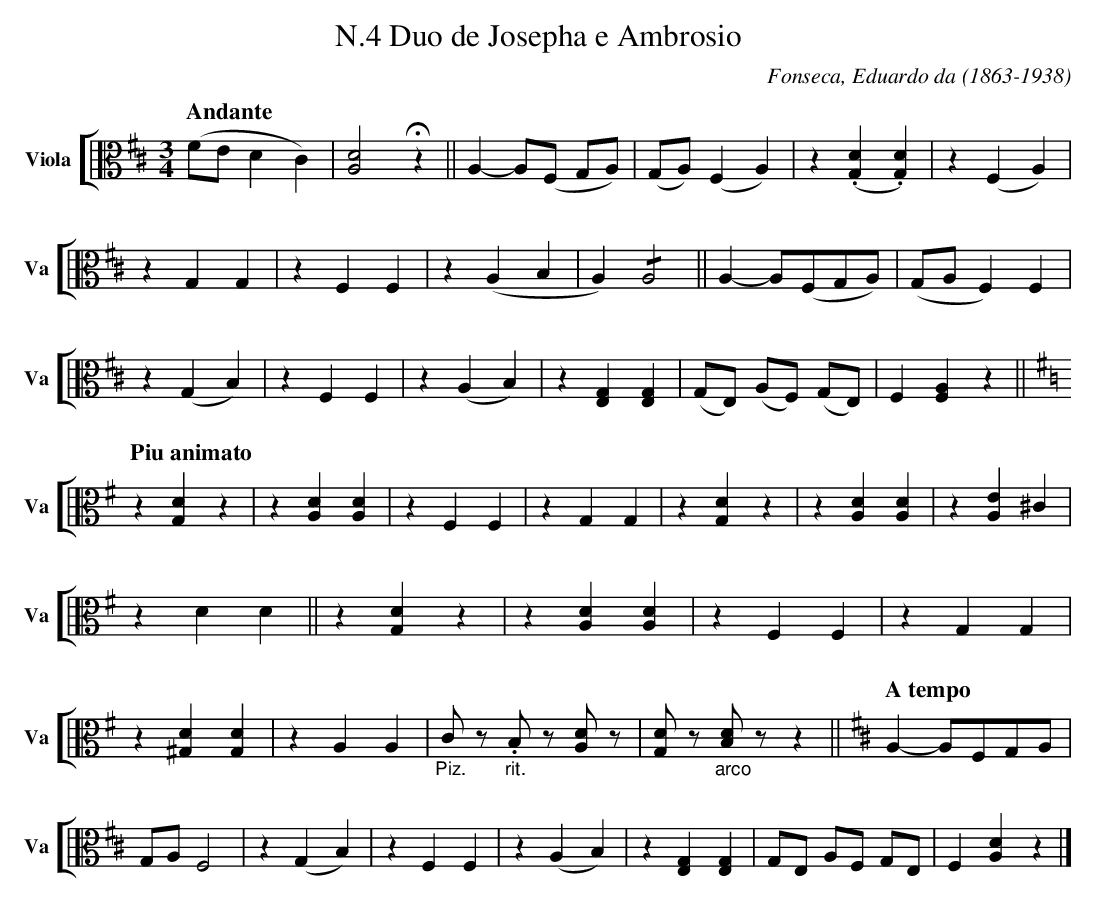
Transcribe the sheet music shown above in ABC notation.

X:1
T:N.4 Duo de Josepha e Ambrosio
C:Fonseca, Eduardo da (1863-1938)
M:3/4
L:1/4
K:D
V: 4 clef=alto name="Viola" sname="Va"
%%staves [ 4 ]
[Q:"Andante"] (F/E/ DC) | [A,D]2 !fermata!z || \
   A,-A,/(F,/ G,/A,/) | (G,/A,/) (F,A,) | z (.[G,D].[G,D]) | z(F,A,) | zG,G, | zF,F, | z(A,B,|A,) !/!A,2 || \
   A,-A,/(F,/G,/A,/) | (G,/A,/F,)F, | z(G,B,) | zF,F, | z (A,B,) | z [E,G,][E,G,] | \
   (G,/E,/) (A,/F,/) (G,/E,/) | F, [F,A,]z || \
[Q:"Piu animato"][K:G] z[G,D]z |z[A,D][A,D] | zF,F, | zG,G, | z[G,D]z | z[A,D][A,D] | \
   z[A,E]^C | zDD || z[G,D]z | z[A,D][A,D] | zF,F, | zG,G, | z[^G,D][G,D] | zA,A, | \
   "_Piz." C/z/ "_rit." .B,/z/ [A,D]/z/ | [G,D]/z/ "_arco" [B,D]/z/ z || \
[K:D][Q:"A tempo"] A,-A,/F,/G,/A,/ | G,/A,/F,2 | z (G,B,) | \
   zF,F, | z (A,B,) | z [E,G,][E,G,] | \
   G,/E,/ A,/F,/ G,/E,/ | F, [A,D]z |] \
